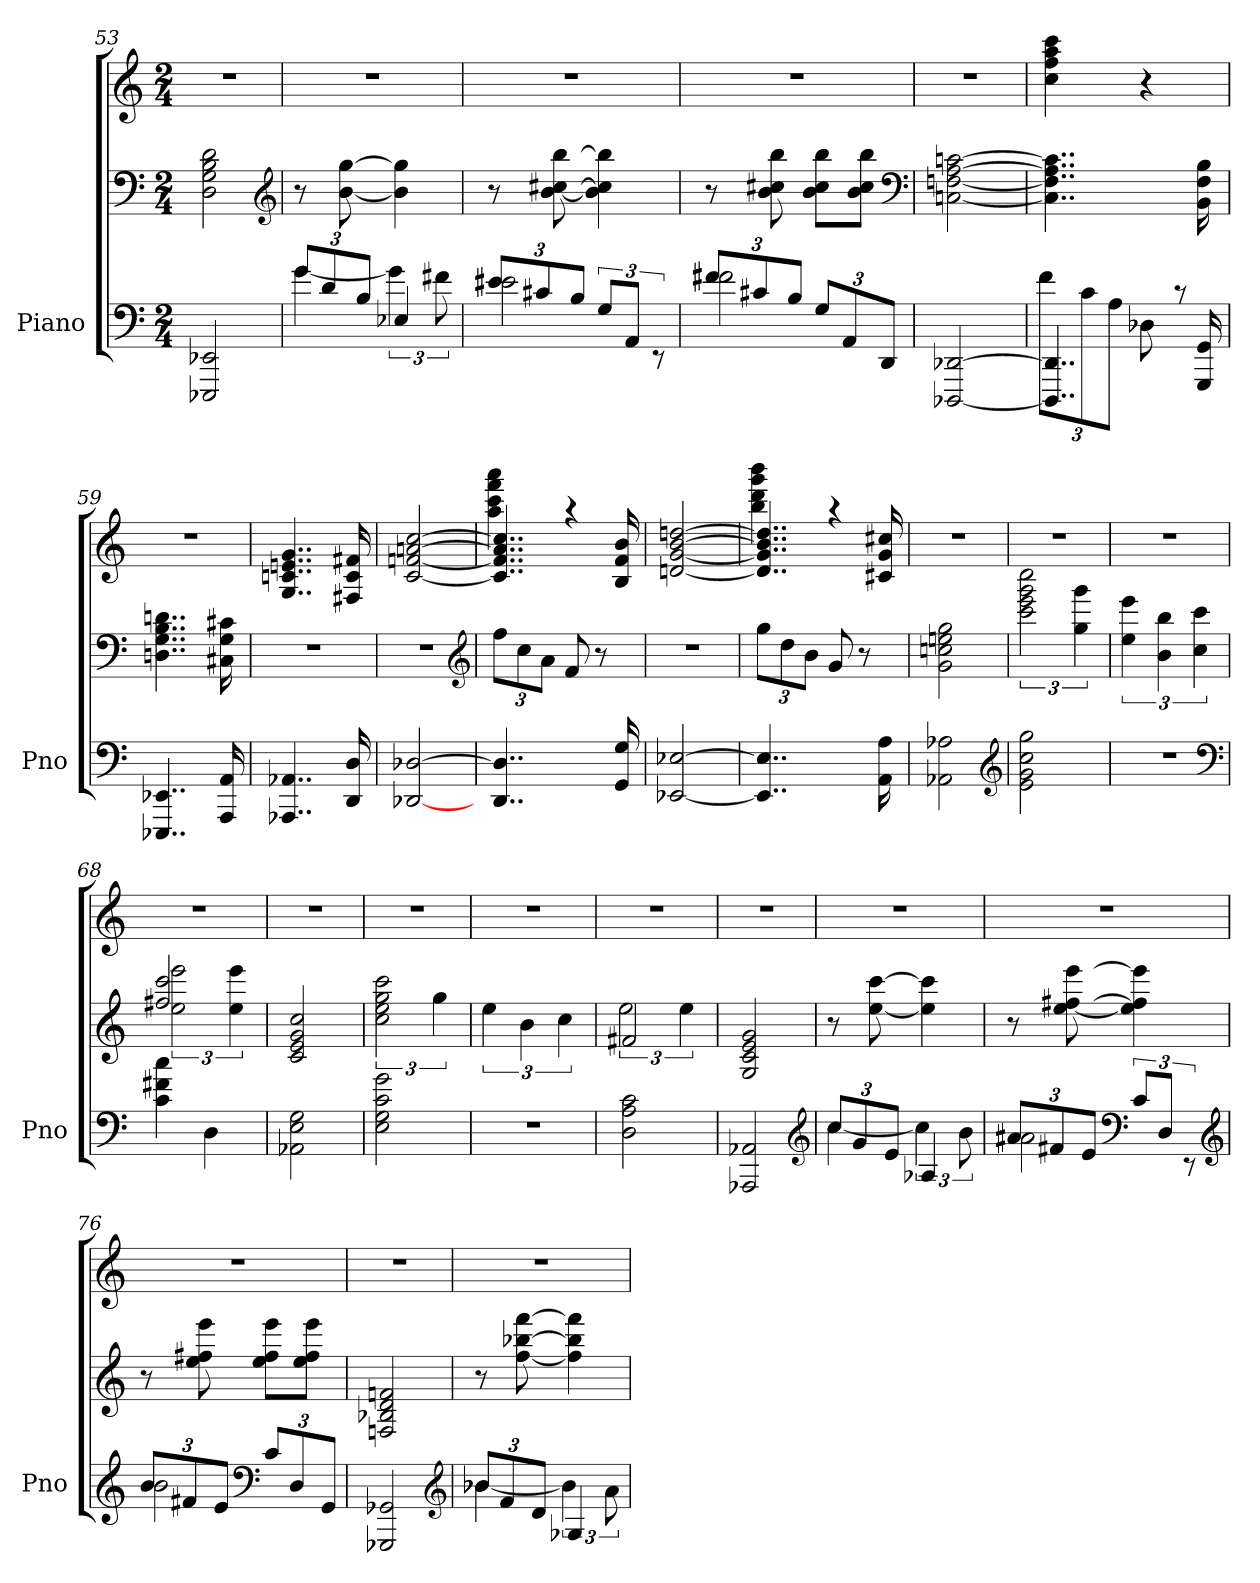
**kern	**kern	**kern
*part1	*part1	*part1
*staff3	*staff2	*staff1
*I"Piano	*	*
*I'Pno	*	*
*clefF4	*clefF4	*clefG2
*k[]	*k[]	*k[]
*C:	*C:	*C:
*M2/4	*M2/4	*M2/4
=53	=53	=53
2EEE-X 2EE-X	2D 2G 2B 2d	2r
*	*clefG2	*
=54	=54	=54
*^	*	*
12gL	[4g	8r	2r
12d	.	.	.
.	.	[8b [8gg	.
12BJ	.	.	.
4E-X	6g]	4b] 4gg]	.
.	12f#X	.	.
=55	=55	=55	=55
12e#XL	2e#X	8r	2r
12c#X	.	.	.
.	.	[8b [8cc#X [8bb	.
12BJ	.	.	.
12GL	.	4b] 4cc#] 4bb]	.
12AAJ	.	.	.
12rEE	.	.	.
=56	=56	=56	=56
12f#XL	2f#X	8r	2r
12c#X	.	.	.
.	.	8b 8cc#X 8bb	.
12BJ	.	.	.
12GL	.	8b 8cc# 8bbL	.
12AA	.	.	.
.	.	8b 8cc# 8bbJ	.
12DDJ	.	.	.
*v	*v	*	*
*	*clefF4	*
=57	=57	=57
[2DDD-X [2DD-X	[2Cn [2Fn [2A [2cn	2r
=58	=58	=58
*^	*	*
4..DDD-] 4..DD-]	12fL	4..C] 4..F] 4..A] 4..c]	4cc 4ff 4aa 4ccc
.	12c	.	.
.	12AJ	.	.
.	8D-X	.	4r
.	8rc	.	.
16GGG 16GG	.	16BB 16F 16B	.
*v	*v	*	*
=59	=59	=59
4..EEE-X 4..EE-X	4..Dn 4..G 4..B 4..dn	2r
16AAA 16AA	16C#X 16G 16c#X	.
=60	=60	=60
4..AAA-X 4..AA-X	2r	4..G 4..cn 4..en 4..g
16DD 16D	.	16F#X 16c 16f#X
=61	=61	=61
[2DD-X [2D-X	2r	[2c [2fn [2an [2cc
*	*clefG2	*
=62	=62	=62
*	*	*^
4..DD 4..D-]	12ffL	4..c] 4..f] 4..a] 4..cc]	4aa 4ccc 4fff 4aaa
.	12cc	.	.
.	12aJ	.	.
.	8f	.	4raa
.	8r	.	.
16GG 16G	.	16B 16f 16b	.
*	*	*v	*v
=63	=63	=63
[2EE-X [2E-X	2r	[2dn [2g [2b [2ddn
=64	=64	=64
*	*	*^
4..EE-] 4..E-]	12ggL	4..d] 4..g] 4..b] 4..dd]	4bb 4ddd 4ggg 4bbb
.	12dd	.	.
.	12bJ	.	.
.	8g	.	4raa
.	8r	.	.
16AA 16A	.	16c#X 16g 16cc#X	.
*	*	*v	*v
=65	=65	=65
2AA-X 2A-X	2g 2ccn 2een 2gg	2r
*clefG2	*	*
=66	=66	=66
2e 2g 2cc 2gg	3ccc 3eee 3ggg 3cccc	2r
.	6gg 6ggg	.
=67	=67	=67
2r	6ee 6eee	2r
.	6b 6bb	.
.	6cc 6ccc	.
*clefF4	*	*
=68	=68	=68
*	*^	*
4c 4f#X 4cc	2ff#X 2ccc	3ee 3eee	2r
4D	.	.	.
.	.	6ee 6eee	.
*	*v	*v	*
=69	=69	=69
2AA-X 2E 2G	2c 2e 2g 2cc	2r
=70	=70	=70
2E 2G 2c 2g	3cc 3ee 3gg 3ccc	2r
.	6gg	.
=71	=71	=71
2r	6ee	2r
.	6b	.
.	6cc	.
=72	=72	=72
*	*^	*
2D 2A 2c	2f#X	3ee	2r
.	.	6ee	.
*	*v	*v	*
=73	=73	=73
2AAA-X 2AA-X	2G 2c 2e 2g	2r
*clefG2	*	*
=74	=74	=74
*^	*	*
12ccL	[4cc	8r	2r
12g	.	.	.
.	.	[8ee [8ccc	.
12eJ	.	.	.
4A-X	6cc]	4ee] 4ccc]	.
.	12b	.	.
=75	=75	=75	=75
12a#XL	2a#X	8r	2r
12f#X	.	.	.
.	.	[8ee [8ff#X [8eee	.
12eJ	.	.	.
*clefF4	*	*	*
12cL	.	4ee] 4ff#] 4eee]	.
12DJ	.	.	.
12rEE	.	.	.
*clefG2	*	*	*
=76	=76	=76	=76
12bL	2b	8r	2r
12f#X	.	.	.
.	.	8ee 8ff#X 8eee	.
12eJ	.	.	.
*clefF4	*	*	*
12cL	.	8ee 8ff# 8eeeL	.
12D	.	.	.
.	.	8ee 8ff# 8eeeJ	.
12GGJ	.	.	.
*v	*v	*	*
=77	=77	=77
2GGG-X 2GG-X	2Fn 2B-X 2d 2fn	2r
*clefG2	*	*
=78	=78	=78
*^	*	*
12b-XL	[4b-X	8r	2r
12f	.	.	.
.	.	[8ff [8bb-X [8fff	.
12dJ	.	.	.
4G-X	6b-]	4ff] 4bb-] 4fff]	.
.	12a	.	.
*v	*v	*	*
=	=	=
*-	*-	*-
